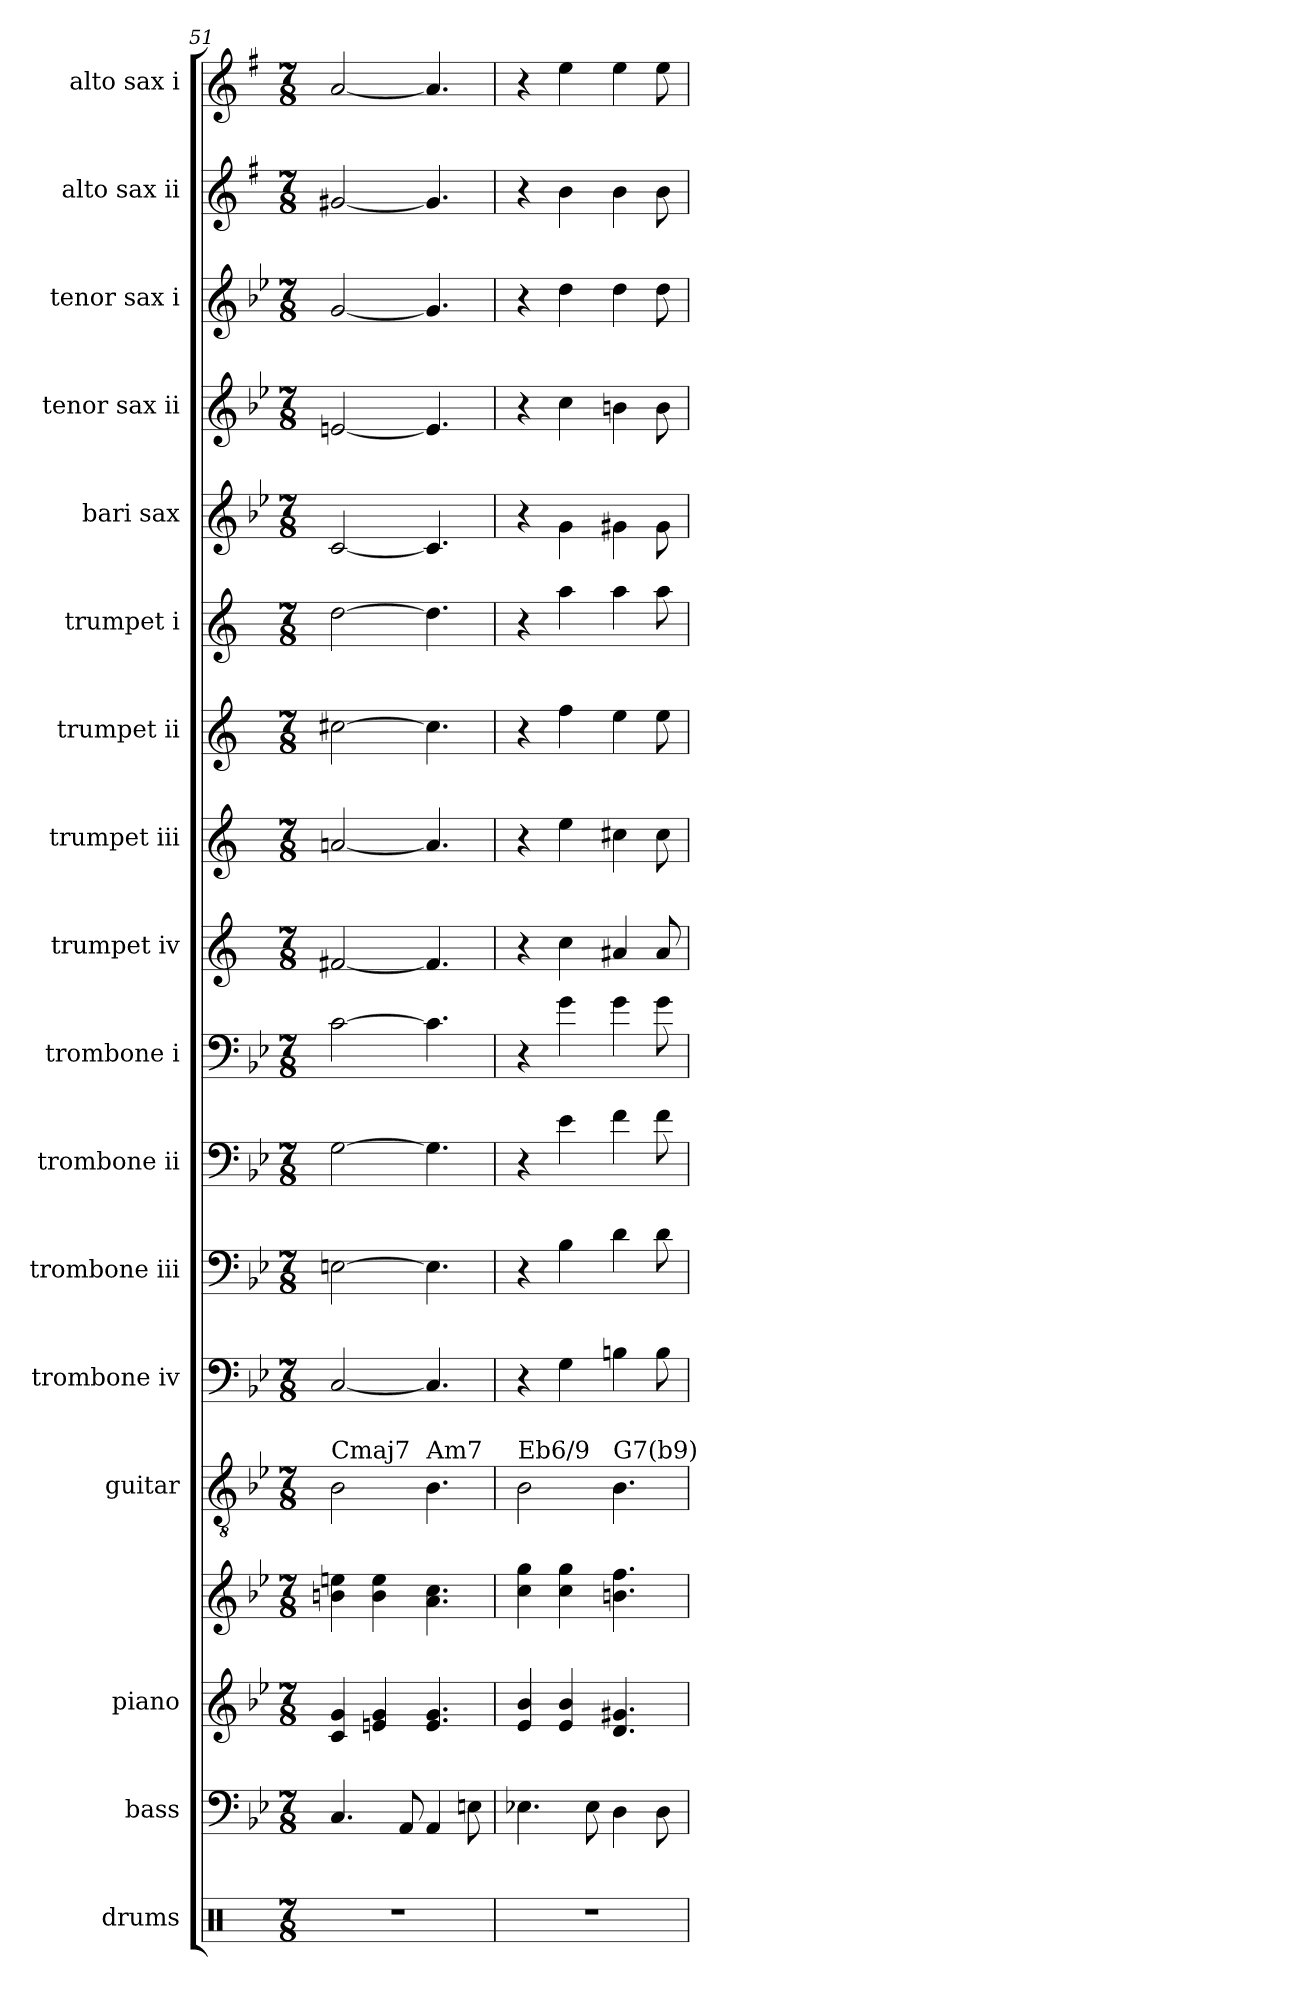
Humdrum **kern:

**kern	**kern	**kern	**kern	**kern	**kern	**kern	**kern	**kern	**kern	**kern	**kern	**kern	**kern	**kern	**kern	**kern	**kern
*part17	*part16	*part15	*part15	*part14	*part13	*part12	*part11	*part10	*part9	*part8	*part7	*part6	*part5	*part4	*part3	*part2	*part1
*staff18	*staff17	*staff16	*staff15	*staff14	*staff13	*staff12	*staff11	*staff10	*staff9	*staff8	*staff7	*staff6	*staff5	*staff4	*staff3	*staff2	*staff1
*I"drums	*I"bass	*I"piano	*	*I"guitar	*I"trombone iv	*I"trombone iii	*I"trombone ii	*I"trombone i	*I"trumpet iv	*I"trumpet iii	*I"trumpet ii	*I"trumpet i	*I"bari sax	*I"tenor sax ii	*I"tenor sax i	*I"alto sax ii	*I"alto sax i
*I'drs.	*I'bass	*I'pno.	*	*I'gtr.	*I'tbn. iv	*I'tbn. iii	*I'tbn. ii	*I'tbn. i	*I'tpt. iv	*I'tpt. iii	*I'tpt. ii	*I'tpt. i	*I'bari	*I'tenor ii	*I'tenor i	*I'alto ii	*I'alto i
*clefX	*clefF4	*clefG2	*clefG2	*clefGv2	*clefF4	*clefF4	*clefF4	*clefF4	*clefG2	*clefG2	*clefG2	*clefG2	*clefG2	*clefG2	*clefG2	*clefG2	*clefG2
*	*ITrd7c12	*	*	*	*	*	*	*	*ITrd1c2	*ITrd1c2	*ITrd1c2	*ITrd1c2	*ITrd12c21	*ITrd8c14	*ITrd8c14	*ITrd5c9	*ITrd5c9
*k[]	*k[b-e-]	*k[b-e-]	*k[b-e-]	*k[b-e-]	*k[b-e-]	*k[b-e-]	*k[b-e-]	*k[b-e-]	*k[b-e-]	*k[b-e-]	*k[b-e-]	*k[b-e-]	*k[b-e-]	*k[b-e-]	*k[b-e-]	*k[b-e-]	*k[b-e-]
*M7/8	*M7/8	*M7/8	*M7/8	*M7/8	*M7/8	*M7/8	*M7/8	*M7/8	*M7/8	*M7/8	*M7/8	*M7/8	*M7/8	*M7/8	*M7/8	*M7/8	*M7/8
=51	=51	=51	=51	=51	=51	=51	=51	=51	=51	=51	=51	=51	=51	=51	=51	=51	=51
!	!	!	!	!LO:TX:a:t=Cmaj7	!	!	!	!	!	!	!	!	!	!	!	!	!
2..r	4.CC/	4c/ 4g/	4bn\ 4een\	2B-\	[2C/	[2En\	[2G\	[2c\	[2en/	[2gn/	[2bn\	[2cc\	[2C/	[2En/	[2G/	[2Bn/	[2c/
.	.	4en/ 4g/	4b\ 4ee\	.	.	.	.	.	.	.	.	.	.	.	.	.	.
.	8AAA/	.	.	.	.	.	.	.	.	.	.	.	.	.	.	.	.
!	!	!	!	!LO:TX:a:t=Am7	!	!	!	!	!	!	!	!	!	!	!	!	!
.	4AAA/	4.e/ 4.g/	4.a\ 4.cc\	4.B-\	4.C/]	4.E\]	4.G\]	4.c\]	4.e/]	4.g/]	4.b\]	4.cc\]	4.C/]	4.E/]	4.G/]	4.B/]	4.c/]
.	8EEn\	.	.	.	.	.	.	.	.	.	.	.	.	.	.	.	.
=52	=52	=52	=52	=52	=52	=52	=52	=52	=52	=52	=52	=52	=52	=52	=52	=52	=52
!	!	!	!	!LO:TX:a:t=Eb6/9	!	!	!	!	!	!	!	!	!	!	!	!	!
2..r	4.EE-X\	4e-/ 4b-/	4cc\ 4gg\	2B-\	4r	4r	4r	4r	4r	4r	4r	4r	4r	4r	4r	4r	4r
.	.	4e-/ 4b-/	4cc\ 4gg\	.	4G\	4B-\	4e-\	4g\	4b-\	4dd\	4ee-\	4gg\	4G\	4c\	4d\	4d\	4g\
.	8EE-\	.	.	.	.	.	.	.	.	.	.	.	.	.	.	.	.
!	!	!	!	!LO:TX:a:t=G7(b9)	!	!	!	!	!	!	!	!	!	!	!	!	!
.	4DD\	4.d/ 4.g#X/	4.bn\ 4.ff\	4.B-\	4Bn\	4d\	4f\	4g\	4g#X/	4bn\	4dd\	4gg\	4G#X\	4Bn\	4d\	4d\	4g\
.	8DD\	.	.	.	8B\	8d\	8f\	8g\	8g#/	8b\	8dd\	8gg\	8G#\	8B\	8d\	8d\	8g\
=	=	=	=	=	=	=	=	=	=	=	=	=	=	=	=	=	=
*-	*-	*-	*-	*-	*-	*-	*-	*-	*-	*-	*-	*-	*-	*-	*-	*-	*-
